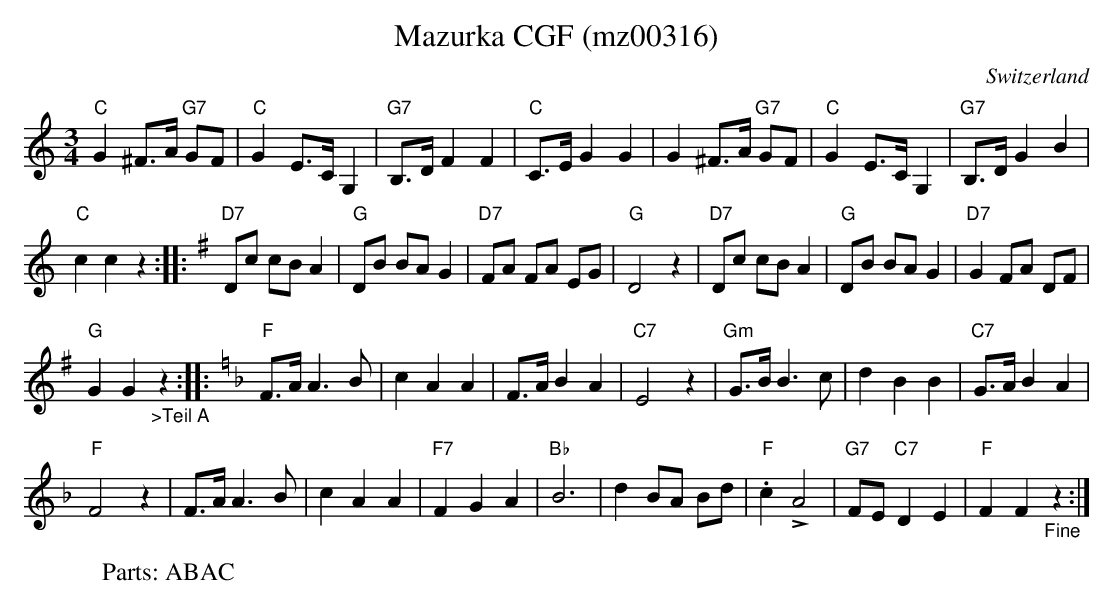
X:1
T:Mazurka CGF (mz00316)
M:3/4
L:1/8
O:Switzerland
K:C transpose=3 %%MIDI gchordon
"C"G2 ^F>A "G7"GF | "C"G2E>CG,2 | "G7"B,>D F2F2 | "C"C>E G2G2 | G2 ^F>A "G7"GF | "C"G2 E>C G,2 | "G7"B,>D G2B2 |
"C"c2c2z2 :: [K:G] "D7"Dc cB A2 | "G"DB BA G2 | "D7"FA FA EG | "G"D4z2 | "D7"Dc cB A2 | "G"DB BA G2 | "D7"G2 FA DF |
"G"G2G2"_>Teil A"z2 :: [K:F] "F"F>A A3B | c2A2A2 | F>AB2A2 | "C7"E4z2 | "Gm"G>B B3c | d2B2B2 | "C7"G>A B2A2 |
"F"F4z2 | F>A A3B | c2A2A2 | "F7"F2G2A2 | "Bb"B6 | d2BA Bd | "F".c2 !>!A4 | "G7"FE"C7"D2E2 | "F"F2F2"_Fine"z2 :|
W: Parts: ABAC
